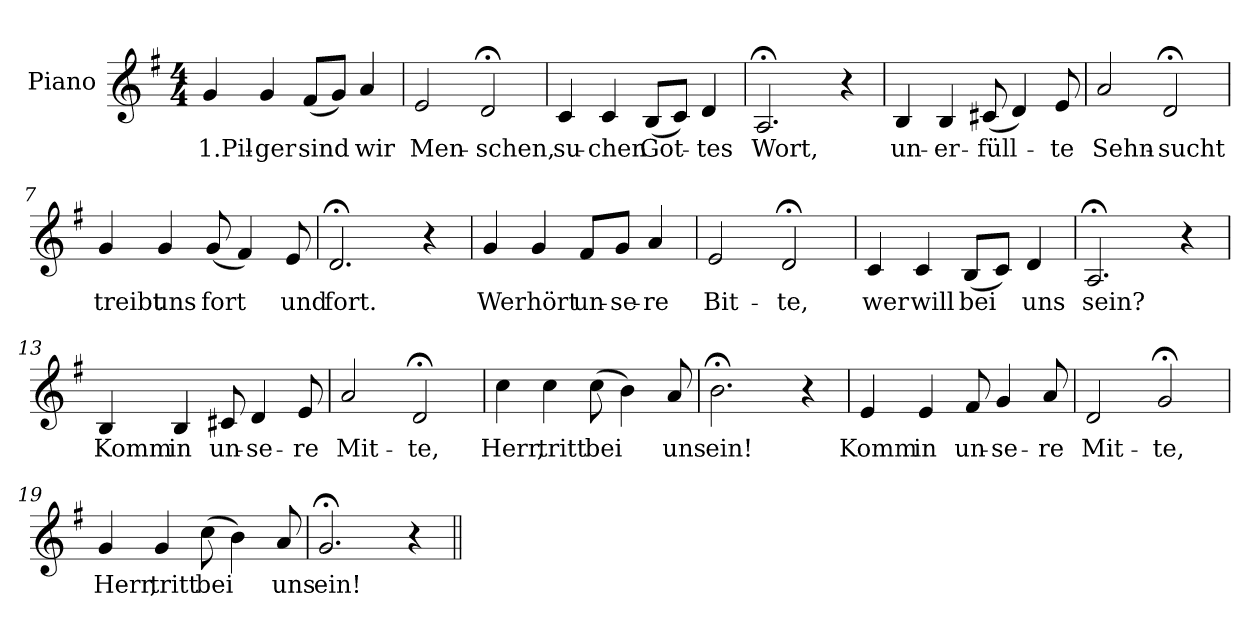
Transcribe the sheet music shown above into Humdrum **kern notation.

**kern	**text
*part1	*part1
*staff1	*staff1
*I"Piano	*
*I'Pno.	*
*clefG2	*
*k[f#]	*
*M4/4	*
=1	=1
!	!LO:LY:b
4g/	1.Pil-
!	!LO:LY:b
4g/	-ger
!	!LO:LY:b
(8f#/L	sind
8g/J)	.
!	!LO:LY:b
4a/	wir
=2	=2
!	!LO:LY:b
2e/	Men-
!	!LO:LY:b
2d;</	-schen,
=3	=3
!	!LO:LY:b
4c/	su-
!	!LO:LY:b
4c/	-chen
!	!LO:LY:b
(8B/L	Got-
8c/J)	.
!	!LO:LY:b
4d/	tes
=4	=4
!	!LO:LY:b
2.A;</	Wort,
4r	.
!!LO:LB:g=z
=5	=5
!	!LO:LY:b
4B/	-un-
!	!LO:LY:b
4B/	-er-
!	!LO:LY:b
(8c#X/	-füll-
4d/)	.
!	!LO:LY:b
8e/	te
=6	=6
!	!LO:LY:b
2a/	Sehn-
!	!LO:LY:b
2d;</	-sucht
=7	=7
!	!LO:LY:b
4g/	treibt
!	!LO:LY:b
4g/	uns
!	!LO:LY:b
(8g/	fort
4f#/)	.
!	!LO:LY:b
8e/	und
=8	=8
!	!LO:LY:b
2.d;</	fort.
4r	.
!!LO:LB:g=z
=9	=9
!	!LO:LY:b
4g/	Wer
!	!LO:LY:b
4g/	hört
!	!LO:LY:b
8f#/L	un-
!	!LO:LY:b
8g/J	-se-
!	!LO:LY:b
4a/	-re
=10	=10
!	!LO:LY:b
2e/	Bit-
!	!LO:LY:b
2d;</	-te,
=11	=11
!	!LO:LY:b
4c/	wer
!	!LO:LY:b
4c/	will
!	!LO:LY:b
(8B/L	bei
8c/J)	.
!	!LO:LY:b
4d/	uns
=12	=12
!	!LO:LY:b
2.A;</	sein?
4r	.
!!LO:LB:g=z
=13	=13
!	!LO:LY:b
4B/	Komm
!	!LO:LY:b
4B/	in
!	!LO:LY:b
8c#X/	un-
!	!LO:LY:b
4d/	-se-
!	!LO:LY:b
8e/	-re
=14	=14
!	!LO:LY:b
2a/	Mit-
!	!LO:LY:b
2d;</	-te,
=15	=15
!	!LO:LY:b
4cc\	Herr,
!	!LO:LY:b
4cc\	tritt
!	!LO:LY:b
(>8cc\	bei
4b\)	.
!	!LO:LY:b
8a/	uns
=16	=16
!	!LO:LY:b
2.b;<\	ein!
4r	.
!!LO:LB:g=z
=17	=17
!	!LO:LY:b
4e/	Komm
!	!LO:LY:b
4e/	in
!	!LO:LY:b
8f#/	un-
!	!LO:LY:b
4g/	-se-
!	!LO:LY:b
8a/	-re
=18	=18
!	!LO:LY:b
2d/	Mit-
!	!LO:LY:b
2g;</	-te,
=19	=19
!	!LO:LY:b
4g/	Herr,
!	!LO:LY:b
4g/	tritt
!	!LO:LY:b
(>8cc\	bei
4b\)	.
!	!LO:LY:b
8a/	uns
=20	=20
!	!LO:LY:b
2.g;</	ein!
4r	.
=||	=||
*-	*-
